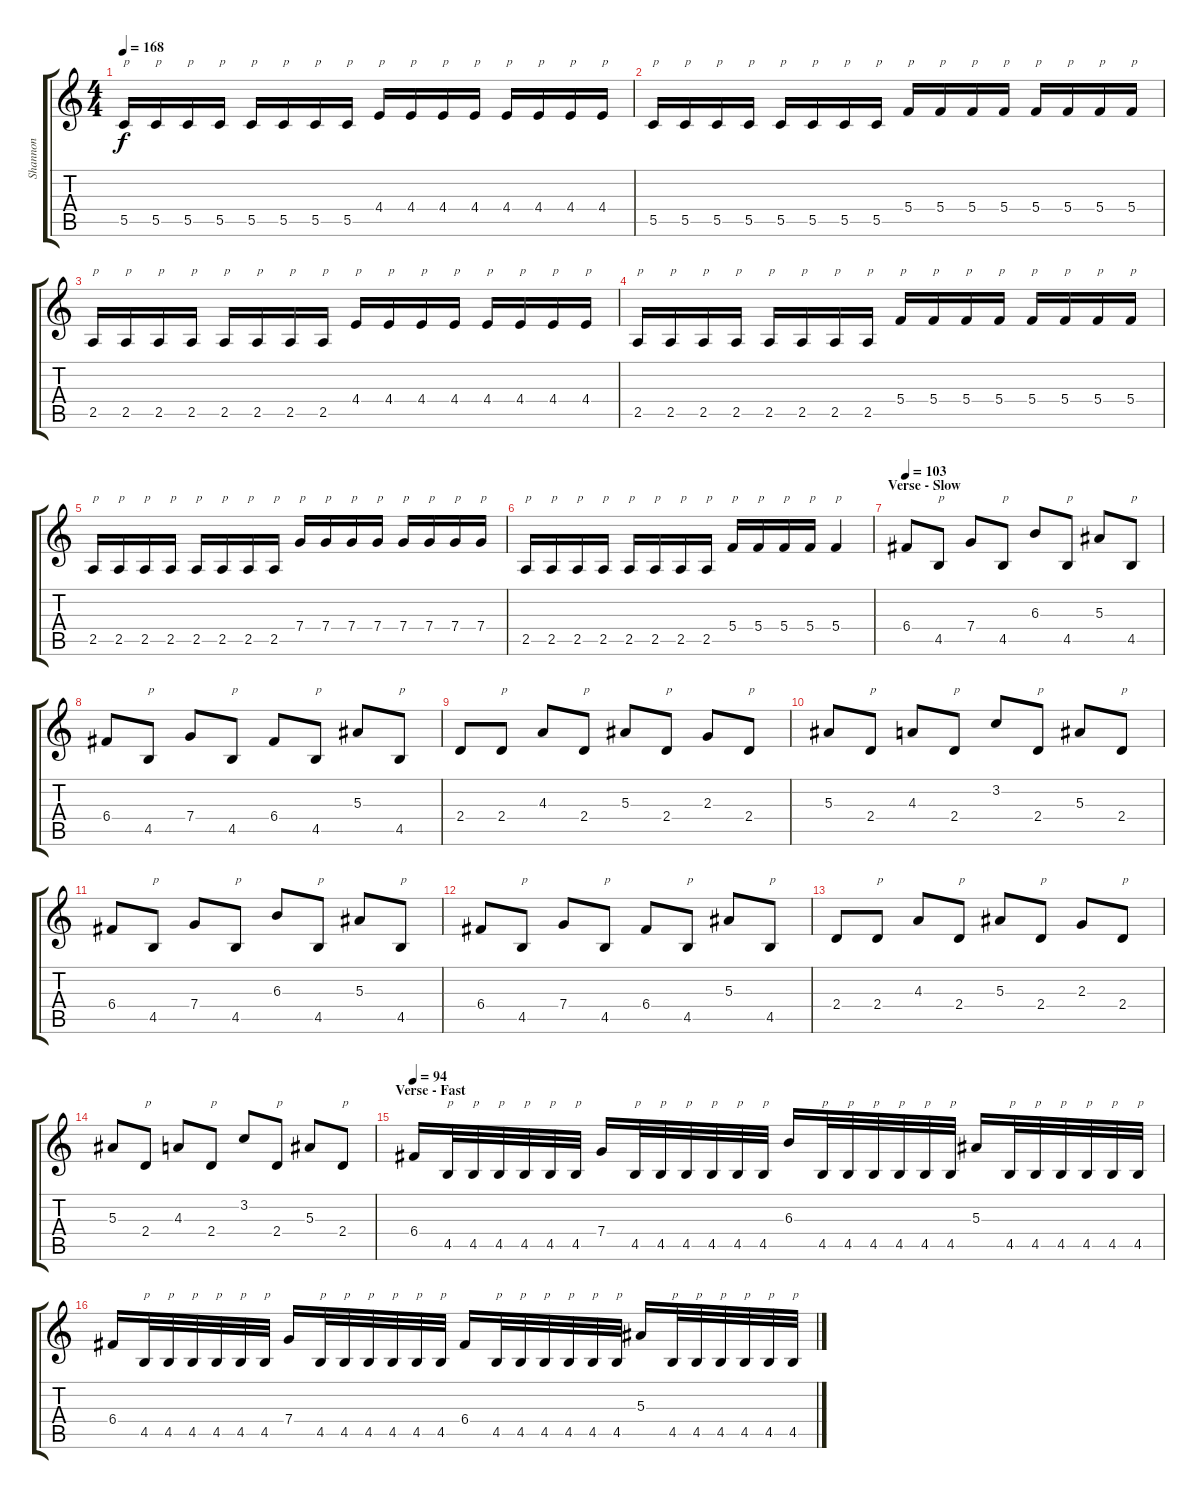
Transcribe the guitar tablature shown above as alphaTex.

\track ("Shannon" "Shannon") {instrument distortionguitar}
\staff {score tabs}
\tuning (D4 A3 F3 C3 G2 D2) {hide}
\ts (4 4)
\tempo 168
\clef g2
\ks c
5.5.16{txt "p" dy f} 5.5.16{txt "p"} 5.5.16{txt "p"} 5.5.16{txt "p"} 5.5.16{txt "p"} 5.5.16{txt "p"} 5.5.16{txt "p"} 5.5.16{txt "p"} 4.4.16{txt "p"} 4.4.16{txt "p"} 4.4.16{txt "p"} 4.4.16{txt "p"} 4.4.16{txt "p"} 4.4.16{txt "p"} 4.4.16{txt "p"} 4.4.16{txt "p"} |
5.5.16{txt "p"} 5.5.16{txt "p"} 5.5.16{txt "p"} 5.5.16{txt "p"} 5.5.16{txt "p"} 5.5.16{txt "p"} 5.5.16{txt "p"} 5.5.16{txt "p"} 5.4.16{txt "p"} 5.4.16{txt "p"} 5.4.16{txt "p"} 5.4.16{txt "p"} 5.4.16{txt "p"} 5.4.16{txt "p"} 5.4.16{txt "p"} 5.4.16{txt "p"} |
2.5.16{txt "p"} 2.5.16{txt "p"} 2.5.16{txt "p"} 2.5.16{txt "p"} 2.5.16{txt "p"} 2.5.16{txt "p"} 2.5.16{txt "p"} 2.5.16{txt "p"} 4.4.16{txt "p"} 4.4.16{txt "p"} 4.4.16{txt "p"} 4.4.16{txt "p"} 4.4.16{txt "p"} 4.4.16{txt "p"} 4.4.16{txt "p"} 4.4.16{txt "p"} |
2.5.16{txt "p"} 2.5.16{txt "p"} 2.5.16{txt "p"} 2.5.16{txt "p"} 2.5.16{txt "p"} 2.5.16{txt "p"} 2.5.16{txt "p"} 2.5.16{txt "p"} 5.4.16{txt "p"} 5.4.16{txt "p"} 5.4.16{txt "p"} 5.4.16{txt "p"} 5.4.16{txt "p"} 5.4.16{txt "p"} 5.4.16{txt "p"} 5.4.16{txt "p"} |
2.5.16{txt "p"} 2.5.16{txt "p"} 2.5.16{txt "p"} 2.5.16{txt "p"} 2.5.16{txt "p"} 2.5.16{txt "p"} 2.5.16{txt "p"} 2.5.16{txt "p"} 7.4.16{txt "p"} 7.4.16{txt "p"} 7.4.16{txt "p"} 7.4.16{txt "p"} 7.4.16{txt "p"} 7.4.16{txt "p"} 7.4.16{txt "p"} 7.4.16{txt "p"} |
2.5.16{txt "p"} 2.5.16{txt "p"} 2.5.16{txt "p"} 2.5.16{txt "p"} 2.5.16{txt "p"} 2.5.16{txt "p"} 2.5.16{txt "p"} 2.5.16{txt "p"} 5.4.16{txt "p"} 5.4.16{txt "p"} 5.4.16{txt "p"} 5.4.16{txt "p"} 5.4.4{txt "p"} |
\section ("" "Verse - Slow")
\tempo 103
6.4.8{volume 12} 4.5.8{txt "p"} 7.4.8 4.5.8{txt "p"} 6.3.8 4.5.8{txt "p"} 5.3.8 4.5.8{txt "p"} |
6.4.8 4.5.8{txt "p"} 7.4.8 4.5.8{txt "p"} 6.4.8 4.5.8{txt "p"} 5.3.8 4.5.8{txt "p"} |
2.4.8 2.4.8{txt "p"} 4.3.8 2.4.8{txt "p"} 5.3.8 2.4.8{txt "p"} 2.3.8 2.4.8{txt "p"} |
5.3.8 2.4.8{txt "p"} 4.3.8 2.4.8{txt "p"} 3.2.8 2.4.8{txt "p"} 5.3.8 2.4.8{txt "p"} |
6.4.8 4.5.8{txt "p"} 7.4.8 4.5.8{txt "p"} 6.3.8 4.5.8{txt "p"} 5.3.8 4.5.8{txt "p"} |
6.4.8 4.5.8{txt "p"} 7.4.8 4.5.8{txt "p"} 6.4.8 4.5.8{txt "p"} 5.3.8 4.5.8{txt "p"} |
2.4.8 2.4.8{txt "p"} 4.3.8 2.4.8{txt "p"} 5.3.8 2.4.8{txt "p"} 2.3.8 2.4.8{txt "p"} |
5.3.8 2.4.8{txt "p"} 4.3.8 2.4.8{txt "p"} 3.2.8 2.4.8{txt "p"} 5.3.8 2.4.8{txt "p"} |
\section ("" "Verse - Fast")
\tempo 94
6.4.16 4.5.32{txt "p"} 4.5.32{txt "p"} 4.5.32{txt "p"} 4.5.32{txt "p"} 4.5.32{txt "p"} 4.5.32{txt "p"} 7.4.16 4.5.32{txt "p"} 4.5.32{txt "p"} 4.5.32{txt "p"} 4.5.32{txt "p"} 4.5.32{txt "p"} 4.5.32{txt "p"} 6.3.16 4.5.32{txt "p"} 4.5.32{txt "p"} 4.5.32{txt "p"} 4.5.32{txt "p"} 4.5.32{txt "p"} 4.5.32{txt "p"} 5.3.16 4.5.32{txt "p"} 4.5.32{txt "p"} 4.5.32{txt "p"} 4.5.32{txt "p"} 4.5.32{txt "p"} 4.5.32{txt "p"} |
6.4.16 4.5.32{txt "p"} 4.5.32{txt "p"} 4.5.32{txt "p"} 4.5.32{txt "p"} 4.5.32{txt "p"} 4.5.32{txt "p"} 7.4.16 4.5.32{txt "p"} 4.5.32{txt "p"} 4.5.32{txt "p"} 4.5.32{txt "p"} 4.5.32{txt "p"} 4.5.32{txt "p"} 6.4.16 4.5.32{txt "p"} 4.5.32{txt "p"} 4.5.32{txt "p"} 4.5.32{txt "p"} 4.5.32{txt "p"} 4.5.32{txt "p"} 5.3.16 4.5.32{txt "p"} 4.5.32{txt "p"} 4.5.32{txt "p"} 4.5.32{txt "p"} 4.5.32{txt "p"} 4.5.32{txt "p"}
